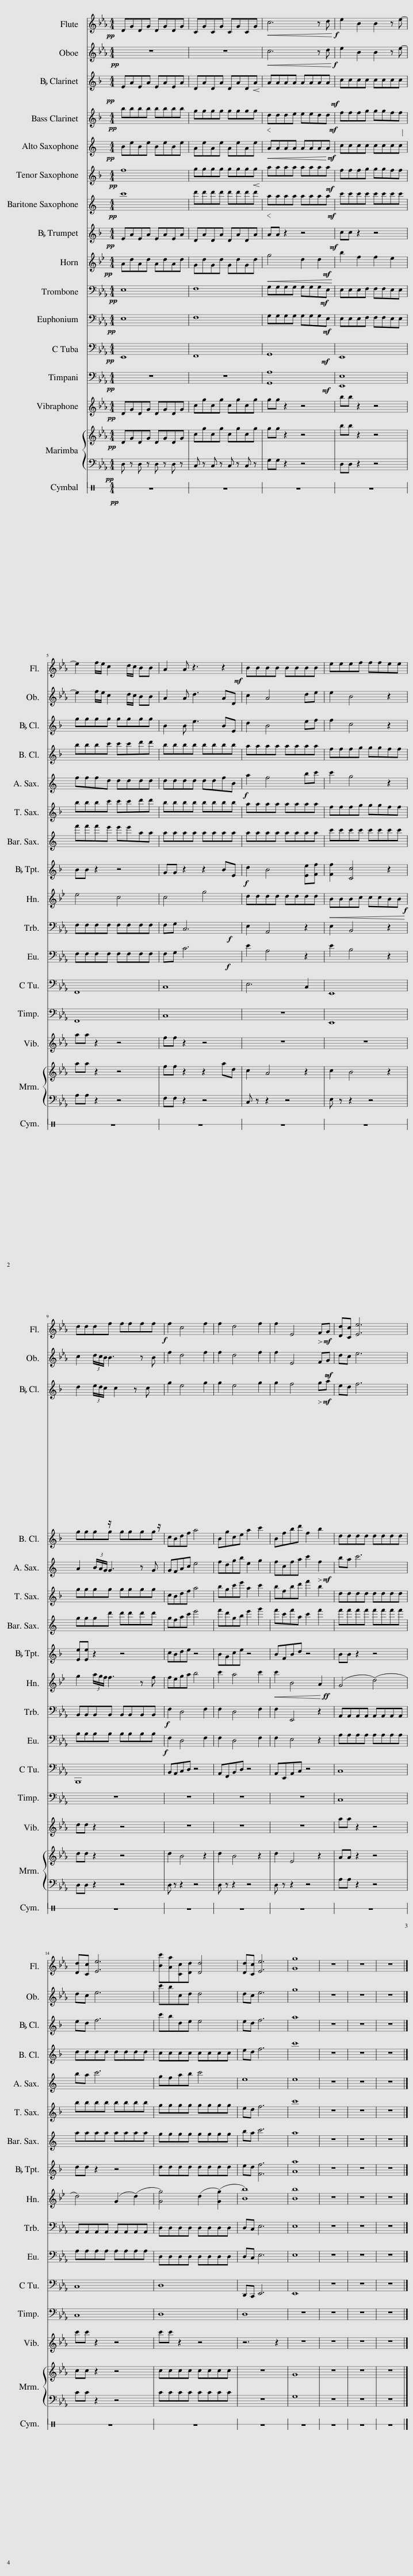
X:1
%%score 1 2 3 4 5 6 7 8 9 10 11 12 13 14 { 15 | 16 } 17
L:1/8
M:4/4
I:linebreak $
K:Eb
V:1 treble
V:2 treble
V:3 treble transpose=-2
V:4 treble transpose=-14
V:5 treble transpose=-9
V:6 treble transpose=-14
V:7 treble transpose=-21
V:8 treble transpose=-2
V:9 treble transpose=-7
V:10 bass
V:11 bass
V:12 bass
V:13 bass
V:14 treble
V:15 treble
V:16 bass
V:17 perc stafflines=1
K:none
V:1
!pp! DGDG DGDG | CGCG CGCG |!<(! c6 z d!<)! |!f! e2 B2 B2 z e- |$ e2 f/e/ c2 d/c/ BB | %5
 A2 A z3!mf! z2 | BBBB BBBB | eeef ffee |$ dddf fff!f!f | f2 c4 f2 | %10
 f2 d4 f2 | f2 E4!>(! FG!>)! |!mf! [Dd][Cc] [Ee]6 |$ [Dd][Cc] [Ee]6 | [Bc'][Aa][Cc][Dd] [Dd]4 | %15
 [Dd][Cc] [Ee]6 | [Gg]8 | z8 | z8 | z8 |] %20
V:2
!pp! z8 | z8 |!<(! c6 z d!<)! |!f! e2 B2 B2 z e- |$ e2 f/e/ c2 d/c/ BB | %5
 A2 A d3 AD | c2 A4 de | e2 B4 z2 |$ c2 (3d/c/B/ B3 z B | f2 d4 f2 | %10
 f2 d4 f2 | f2 E4 F!>(!G!>)! |!mf! dc e6 |$ dc e6 | c'bcd d4 | %15
 dc e6 | g8 | z8 | z8 | z8 |] %20
V:3
[K:F] EAEA EAEA | DADA DADA | AAAA AAAA | cccc cccc |$ gggg gggg | %5
 B2 B e3 BE | d2 B4 ef | f2 c4 z2 |$ d2 (3e/d/c/ z/ c2 z c z/ | g2 e4 g2 | %10
 g2 e4 g2 | g2 f4!>(! ga!>)! |!mf! ed f6 |$ ed f6 | c'bde e4 | %15
 ed f6 | a8 | z8 | z8 | z8 |] %20
V:4
[K:F]!pp!!pp! bbbb bbbb | gggg ggg!<(!g!<)! |!<(! ddde eedd!<)! |!mf!!mf! fffg ggff |$ bbbc' c'c'd'd' | %5
 bbbb bbbb | aaaa aaaa | fffg ggff |$ gggg gggg | cBdf a4 | %10
 Bgce a2 c'2 | Bfbd' f2 b2 | dddd dddd |$ dddd dddd | cccc cccc | %15
 ed f6 | c'8 | z8 | z8 | z8 |] %20
V:5
[K:C]!pp! BeBe BeBe | AeAe AeAe |!<(! AAAA AAAA!<)! |!mf! cccc cccc |$ fffd dddd | %5
 dddd ddfB |!f! a2 f4 bc' | c'2 g4 z2 |$ A2 (3B/A/G/ G3 z G | GFAc e4 | %10
 fdgb e2 g2 | fcfa c'2!>(! f2!>)! |!mf! ba c'6 |$ ba c'6 | gfab c'4 | %15
 e8 | e8 | z8 | z8 | z8 |] %20
V:6
[K:F]!pp! f8 | gggg ggg!<(!g!<)! | aaaa aaaa | fffg ggff |$ bbbc' c'c'd'd' | %5
 bbbb bbbb | aaaa aaaa | fffg ggff |$ gggg gggg | cBdf a4 | %10
 bgc'e' a2 c'2 | bfbd' f'2 b2 | dddd dddd |$ bbbb bbbb | gggg gggg | %15
 ed f6 | c'8 | z8 | z8 | z8 |] %20
V:7
[K:C]!pp! c'8 | d'd'd'd' d'd'd'd' |!<(! aaaa aaaa!<)! |!mf! c'c'c'c' c'c'c'c' |$ f'f'f'e' e'e'aa | %5
 aaaa aaaa | aaaa aaaa | c'c'c'c' c'c'c'c' |$ gggd' d'd'd'd' | gfac' e'4 | %10
 f'd'gb e'2 g'2 | f'c'f'a c'2 f'2 | f'f'f'f' f'f'f'f' |$ aaaa aaaa | gggg gggg | %15
 ba c'6 | a8 | z8 | z8 | z8 |] %20
V:8
[K:F] EAEA EAEA | DADA DADA | AA z2 z4 |!mf! cc z2 z4 |$ BB z2 z4 | %5
 GG z2 z2 BE |!f! d2 B4 [Ee][Ff] | [Ff]2 [Cc]4 z2 |$ [Ee][Ee] z2 z4 | cBde z4 | %10
 BGce z4 | BFBd z4 | BB z2 z4 |$ dd z2 z4 | dddd dddd | %15
 ed [Ff]6 | [Aa]8 | z8 | z8 | z8 |] %20
V:9
[K:Bb]!pp!!pp! AdAd AdAd | GdGd GdGd |!<(! g4 d2 d2!<)! |!mf!!mf! b2 f2 f2 e2 |$ e4 c4 | %5
 c4 g4 | dddd dddd |!<(! BBBc ccB!f!B!<)! |$ g2 (3a/g/f/ f3 z f | fega b4 | %10
 c'2 a4 c'2 |!<(! c'2 B4 A2!<)! |!ff! (G4 (d4) |$ d4) (G2 (d2) | [Gg]4) (d2 ([Gg]2) | %15
 [Bb]8) | [Bb]8 | z8 | z8 | z8 |] %20
V:10
!pp! E,8 | F,8 | G,G,G,G, G,G,G,E, |!mf! E,E,E,F, F,F,E,E, |$ F,F,F,F, F,F,F,F, | %5
 F,G,!f! C,6 | E,2 A,,4 z2 | E,2 B,,4 z2 |$ B,,B,,B,,B,, B,,B,,B,,B,, |!f! F,2 D,4 F,2 | %10
 F,2 D,4 F,2 | F,2 E,,4 z2 | A,,A,,A,,A,, A,,A,,A,,A,, |$ A,,A,,A,,A,, A,,A,,A,,A,, | D,D,D,D, D,D,D,D, | %15
 D,C, E,6 | E,8 | z8 | z8 | z8 |] %20
V:11
!pp! E,8 | F,8 | G,G,G,G, G,G,G,E, |!mf! E,E,E,F, F,F,E,E, |$ F,F,F,F, F,F,F,F, | %5
 F,G,!f! C6 | E2 A,4 z2 | E2 B,4 z2 |$ B,B,B,B, B,B,B,B, |!f! F,2 D,4 F,2 | %10
 F,2 D,4 F,2 | F,2 E,4 z2 | A,A,A,A, A,A,A,A, |$ A,A,A,A, A,A,A,A, | D,D,D,D, D,D,D,D, | %15
 D,C, E,6 | E,8 | z8 | z8 | z8 |] %20
V:12
!pp! E,,8 | F,,8 | G,,8 |!mf! E,,8 |$ F,,8 | %5
 C,8 | E,6 C,2 | E,,8 |$ B,,,8 | B,,A,,C,D, z4 | %10
 A,,F,,B,,D, z4 | A,,E,,A,,C, z4 | C,8 |$ C,8 | D,8 | %15
 D,,C,, E,,6 | E,,8 | z8 | z8 | z8 |] %20
V:13
!pp! z8 | z8 | [G,,A,]8 |!mf! [E,,E,]8 |$ F,,8 | %5
 C,8 | z8 | E,,8 |$ z8 | z8 | %10
 z8 | z8 | C,8 |$ C,8 | D,8 | %15
 D,8 | z8 | z8 | z8 | z8 |] %20
V:14
!pp! DGDG DGDG | cgcg cgcg | gg z2 z4 | bb z2 z4 |$ aa z2 z4 | %5
 ff z2 z4 | z8 | z8 |$ dd z2 z4 | z8 | %10
 z8 | z8 | aa z2 z4 |$ c'c' z2 z4 | c'c' z2 z4 | %15
 z6 z2 | z8 | z8 | z8 | z8 |] %20
V:15
!pp! DGDG DGDG | cgcg cgcg | gg z2 z4 | bb z2 z4 |$ aa z2 z4 | %5
 ff z2 z2 ad | c2 A4 z2 | c2 B4 z2 |$ dd z2 z4 | d2 B4 z2 | %10
 d2 B4 z2 | d2 E4 z2 | AA z2 z4 |$ cc z2 z4 | cccc cccc | %15
 z8 | G8 | z8 | z8 | z8 |] %20
V:16
!pp! D, z D, z D, z D, z | C, z C, z C, z C, z | G,G, z2 z4 | D,D, z2 z4 |$ A,A, z2 z4 | %5
 F,F, z2 z4 | C, z z2 z4 | E, z z2 z4 |$ D,D, z2 z4 | D, z z2 z4 | %10
 D, z z2 z4 | D, z z2 z4 | A,A, z2 z4 |$ CC z2 z4 | CCCC CCCC | %15
 z8 | G,8 | z8 | z8 | z8 |] %20
V:17
[K:C]!pp! z8 | z8 | z8 | z8 |$ z8 | %5
 z8 | z8 | z8 |$ z8 | z8 | %10
 z8 | z8 | z8 |$ z8 | z8 | %15
 z8 | z8 | z8 | z8 | z8 |] %20
